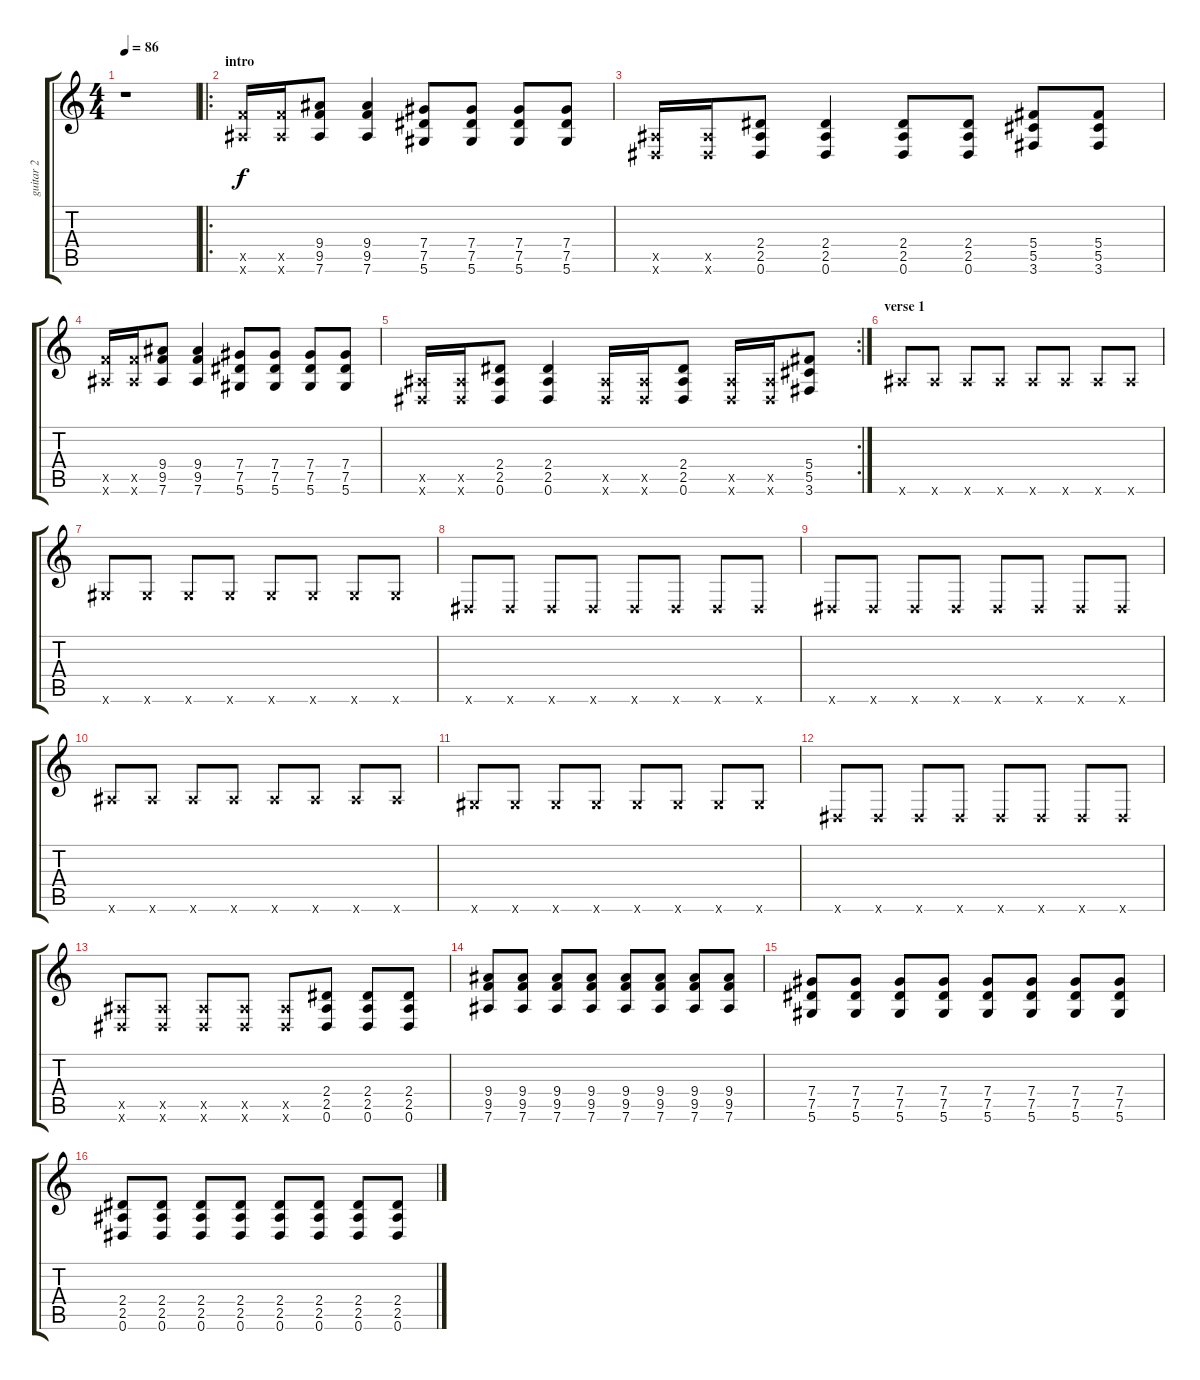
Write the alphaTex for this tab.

\track ("guitar 2" "guitar 2") {instrument distortionguitar}
\staff {score tabs}
\tuning (Eb4 Bb3 Gb3 Db3 Ab2 Eb2) {hide}
\ts (4 4)
\tempo 86
\clef g2
\ks c
r.1{dy f instrument distortionguitar} |
\ro
\section ("" "intro")
(9.5{x} 7.6{x}).16 (9.5{x} 7.6{x}).16 (9.4 9.5 7.6).8 (9.4 9.5 7.6).4 (7.4 7.5 5.6).8 (7.4 7.5 5.6).8 (7.4 7.5 5.6).8 (7.4 7.5 5.6).8 |
(2.5{x} 0.6{x}).16 (2.5{x} 0.6{x}).16 (2.4 2.5 0.6).8 (2.4 2.5 0.6).4 (2.4 2.5 0.6).8 (2.4 2.5 0.6).8 (5.4 5.5 3.6).8 (5.4 5.5 3.6).8 |
(9.5{x} 7.6{x}).16 (9.5{x} 7.6{x}).16 (9.4 9.5 7.6).8 (9.4 9.5 7.6).4 (7.4 7.5 5.6).8 (7.4 7.5 5.6).8 (7.4 7.5 5.6).8 (7.4 7.5 5.6).8 |
\rc 2
(2.5{x} 0.6{x}).16 (2.5{x} 0.6{x}).16 (2.4 2.5 0.6).8 (2.4 2.5 0.6).4 (2.5{x} 0.6{x}).16 (2.5{x} 0.6{x}).16 (2.4 2.5 0.6).8 (2.5{x} 0.6{x}).16 (2.5{x} 0.6{x}).16 (5.4 5.5 3.6).8 |
\section ("" "verse 1")
7.6{x}.8 7.6{x}.8 7.6{x}.8 7.6{x}.8 7.6{x}.8 7.6{x}.8 7.6{x}.8 7.6{x}.8 |
5.6{x}.8 5.6{x}.8 5.6{x}.8 5.6{x}.8 5.6{x}.8 5.6{x}.8 5.6{x}.8 5.6{x}.8 |
0.6{x}.8 0.6{x}.8 0.6{x}.8 0.6{x}.8 0.6{x}.8 0.6{x}.8 0.6{x}.8 0.6{x}.8 |
0.6{x}.8 0.6{x}.8 0.6{x}.8 0.6{x}.8 0.6{x}.8 0.6{x}.8 0.6{x}.8 0.6{x}.8 |
7.6{x}.8 7.6{x}.8 7.6{x}.8 7.6{x}.8 7.6{x}.8 7.6{x}.8 7.6{x}.8 7.6{x}.8 |
5.6{x}.8 5.6{x}.8 5.6{x}.8 5.6{x}.8 5.6{x}.8 5.6{x}.8 5.6{x}.8 5.6{x}.8 |
0.6{x}.8 0.6{x}.8 0.6{x}.8 0.6{x}.8 0.6{x}.8 0.6{x}.8 0.6{x}.8 0.6{x}.8 |
(2.5{x} 0.6{x}).8 (2.5{x} 0.6{x}).8 (2.5{x} 0.6{x}).8 (2.5{x} 0.6{x}).8 (2.5{x} 0.6{x}).8 (2.4 2.5 0.6).8 (2.4 2.5 0.6).8 (2.4 2.5 0.6).8 |
(9.4 9.5 7.6).8 (9.4 9.5 7.6).8 (9.4 9.5 7.6).8 (9.4 9.5 7.6).8 (9.4 9.5 7.6).8 (9.4 9.5 7.6).8 (9.4 9.5 7.6).8 (9.4 9.5 7.6).8 |
(7.4 7.5 5.6).8 (7.4 7.5 5.6).8 (7.4 7.5 5.6).8 (7.4 7.5 5.6).8 (7.4 7.5 5.6).8 (7.4 7.5 5.6).8 (7.4 7.5 5.6).8 (7.4 7.5 5.6).8 |
(2.4 2.5 0.6).8 (2.4 2.5 0.6).8 (2.4 2.5 0.6).8 (2.4 2.5 0.6).8 (2.4 2.5 0.6).8 (2.4 2.5 0.6).8 (2.4 2.5 0.6).8 (2.4 2.5 0.6).8
